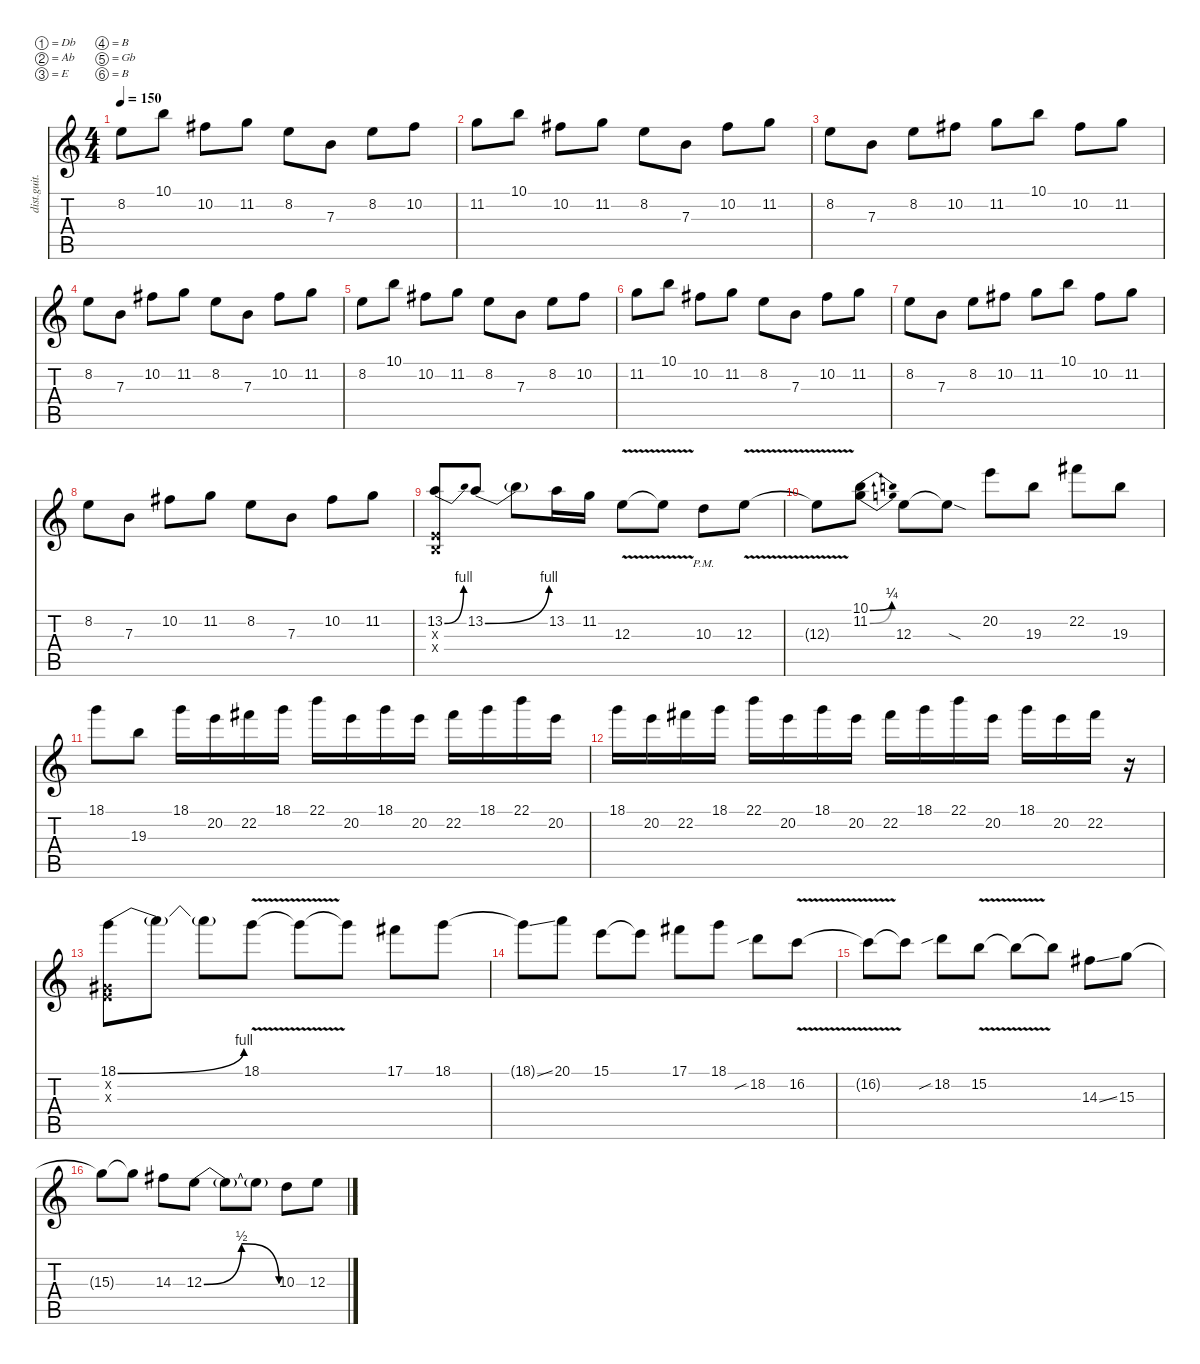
\defaultSystemsLayout 4
\hideDynamics
\bracketExtendMode nobrackets
\otherSystemsTrackNameOrientation horizontal
\track ("lead" "dist.guit.") {instrument distortionguitar}
\staff {score tabs}
\tuning (Db4 Ab3 E3 B2 Gb2 B1)
\ts (4 4)
\tempo 150
\clef g2
\ks c
8.2.8{dy mf beam Down} 10.1.8{beam Down} 10.2{acc #}.8{beam Down} 11.2.8{beam Down} 8.2.8{beam Down} 7.3.8{beam Down} 8.2.8{beam Down} 10.2{acc #}.8{beam Down} |
11.2.8{beam Down} 10.1.8{beam Down} 10.2{acc #}.8{beam Down} 11.2.8{beam Down} 8.2.8{beam Down} 7.3.8{beam Down} 10.2{acc #}.8{beam Down} 11.2.8{beam Down} |
8.2.8{beam Down} 7.3.8{beam Down} 8.2.8{beam Down} 10.2{acc #}.8{beam Down} 11.2.8{beam Down} 10.1.8{beam Down} 10.2{acc #}.8{beam Down} 11.2.8{beam Down} |
8.2.8{beam Down} 7.3.8{beam Down} 10.2{acc #}.8{beam Down} 11.2.8{beam Down} 8.2.8{beam Down} 7.3.8{beam Down} 10.2{acc #}.8{beam Down} 11.2.8{beam Down} |
8.2.8{beam Down} 10.1.8{beam Down} 10.2{acc #}.8{beam Down} 11.2.8{beam Down} 8.2.8{beam Down} 7.3.8{beam Down} 8.2.8{beam Down} 10.2{acc #}.8{beam Down} |
11.2.8{beam Down} 10.1.8{beam Down} 10.2{acc #}.8{beam Down} 11.2.8{beam Down} 8.2.8{beam Down} 7.3.8{beam Down} 10.2{acc #}.8{beam Down} 11.2.8{beam Down} |
8.2.8{beam Down} 7.3.8{beam Down} 8.2.8{beam Down} 10.2{acc #}.8{beam Down} 11.2.8{beam Down} 10.1.8{beam Down} 10.2{acc #}.8{beam Down} 11.2.8{beam Down} |
8.2.8{beam Down} 7.3.8{beam Down} 10.2{acc #}.8{beam Down} 11.2.8{beam Down} 8.2.8{beam Down} 7.3.8{beam Down} 10.2{acc #}.8{beam Down} 11.2.8{beam Down} |
(13.2{be (bend 0 0 15 4)} 0.3{x} 0.4{x}).8{beam Up} 13.2{be (bend 0 0 15 4)}.8{beam Up} 13.2{t}.8{beam Down} 13.2.16{beam Down} 11.2.16{beam Down} 12.3{v}.8{beam Down} 12.3{t}.8{beam Down} 10.3{pm}.8{beam Down} 12.3{v}.8{beam Down} |
12.3{t}.8{beam Down} (10.1{be (bend 0 0 15.6 1)} 11.2{be (bend 0 0 14.399999999999999 1)}).8{beam Down} 12.3.8{beam Down} 12.3{sod t}.8{beam Down} 20.2.8{beam Down} 19.3.8{beam Down} 22.2{acc #}.8{beam Down} 19.3.8{beam Down} |
18.1.8{beam Down} 19.3.8{beam Down} 18.1.16{beam Down} 20.2.16{beam Down} 22.2{acc #}.16{beam Down} 18.1.16{beam Down} 22.1.16{beam Down} 20.2.16{beam Down} 18.1.16{beam Down} 20.2.16{beam Down} 22.2{acc #}.16{beam Down} 18.1.16{beam Down} 22.1.16{beam Down} 20.2.16{beam Down} |
18.1.16{beam Down} 20.2.16{beam Down} 22.2{acc #}.16{beam Down} 18.1.16{beam Down} 22.1.16{beam Down} 20.2.16{beam Down} 18.1.16{beam Down} 20.2.16{beam Down} 22.2{acc #}.16{beam Down} 18.1.16{beam Down} 22.1.16{beam Down} 20.2.16{beam Down} 18.1.16{beam Down} 20.2.16{beam Down} 22.2{acc #}.16{beam Down} r.16{beam Down} |
(18.1{be (bend 0 0 15 4)} 0.2{x acc #} 0.3{x}).8{beam Down} 18.1{t}.8{beam Down} 18.1{t}.8{beam Down} 18.1{v}.8{beam Down} 18.1{t}.8{beam Down} 18.1{t}.8{beam Down} 17.1{acc #}.8{beam Down} 18.1.8{beam Down} |
18.1{ss t}.8{beam Down} 20.1.8{beam Down} 15.1.8{beam Down} 15.1{t}.8{beam Down} 17.1{acc #}.8{beam Down} 18.1.8{beam Down} 18.2{sib}.8{beam Down} 16.2{v}.8{beam Down} |
16.2{t}.8{beam Down} 16.2{t}.8{beam Down} 18.2{sib}.8{beam Down} 15.2{v}.8{beam Down} 15.2{t}.8{beam Down} 15.2{t}.8{beam Down} 14.3{ss acc #}.8{beam Down} 15.3.8{beam Down} |
15.3{t}.8{beam Down} 15.3{t}.8{beam Down} 14.3{acc #}.8{beam Down} 12.3{be (bendrelease 0 0 10.2 2 20.4 2 30 0)}.8{beam Down} 12.3{t}.8{beam Down} 12.3{t}.8{beam Down} 10.3.8{beam Down} 12.3.8{beam Down}
